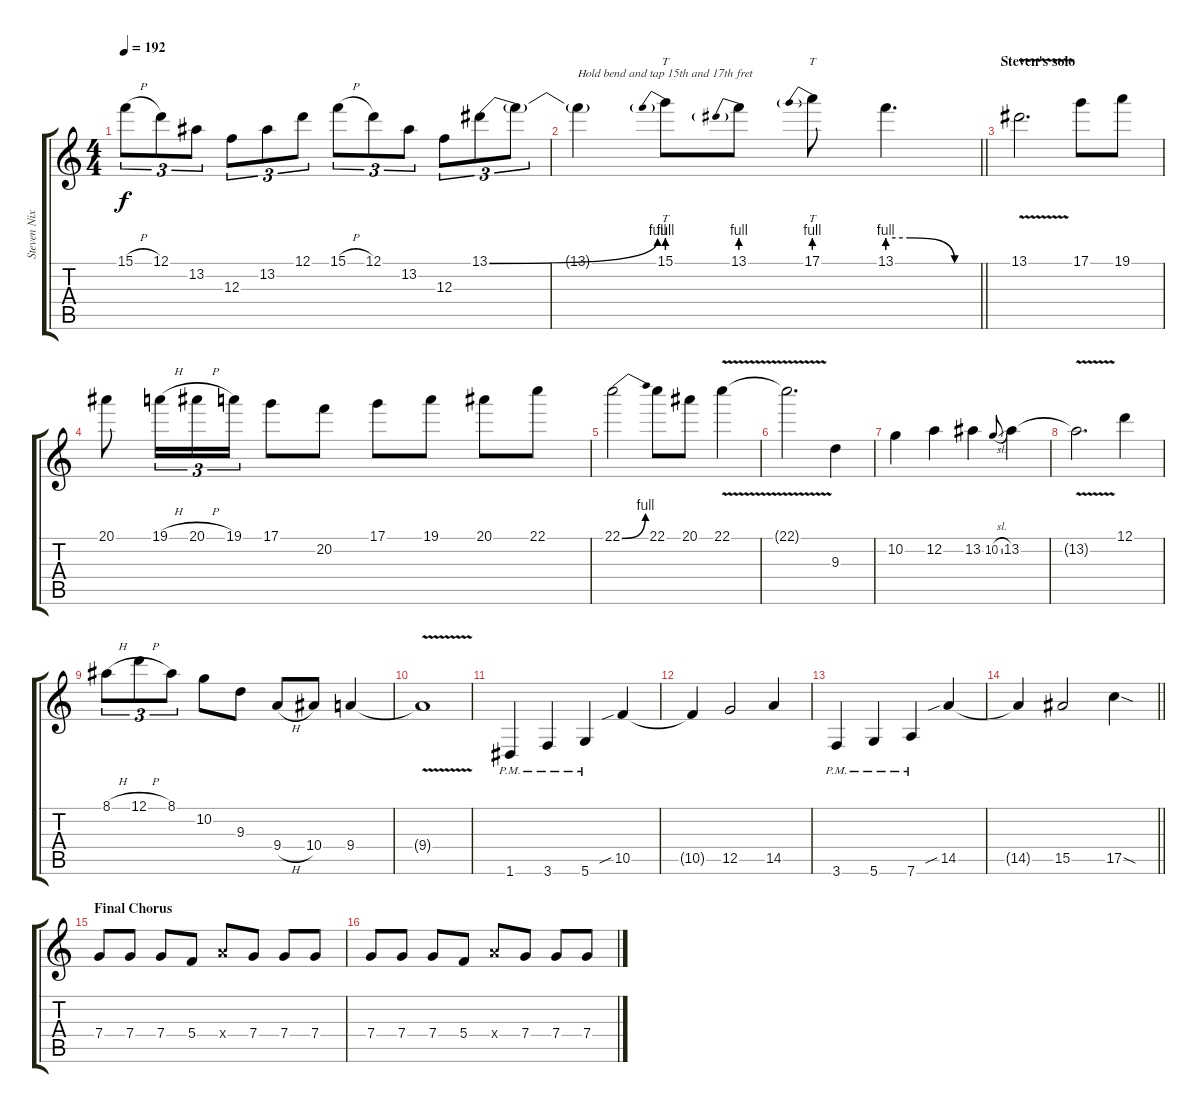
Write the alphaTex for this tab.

\track ("Steven Nixon" "Steven Nix") {instrument distortionguitar}
\staff {score tabs}
\tuning (D4 A3 F3 C3 G2 D2) {hide}
\ts (4 4)
\tempo 192
\clef g2
\ks c
15.1{h}.8{tu (3 2) dy f} 12.1.8{tu (3 2)} 13.2.8{tu (3 2)} 12.3.8{tu (3 2)} 13.2.8{tu (3 2)} 12.1.8{tu (3 2)} 15.1{h}.8{tu (3 2)} 12.1.8{tu (3 2)} 13.2.8{tu (3 2)} 12.3.8{tu (3 2)} 13.1{be (bend 0 0 60 4)}.8{tu (3 2)} 13.1{t}.8{tu (3 2)} |
\barLineRight lightlight
13.1{t}.4{txt "Hold bend and tap 15th and 17th fret"} 15.1{be (prebend 0 4 60 4)}.8{tt} 13.1{be (prebend 0 4 60 4)}.8 17.1{be (prebend 0 4 60 4)}.8{tt} 13.1{be (custom 0 4 15 4 45 0 60 0)}.4{d} |
\section ("" "Steven's solo")
13.1{v}.2{d} 17.1.8 19.1.8 |
20.1.8 19.1{h}.16{tu (3 2)} 20.1{h}.16{tu (3 2)} 19.1.16{tu (3 2)} 17.1.8 20.2.8 17.1.8 19.1.8 20.1.8 22.1.8 |
22.1{be (bend 0 0 60 4)}.2 22.1.8 20.1.8 22.1{v}.4 |
22.1{v t}.2{d} 9.3.4 |
10.2.4 12.2.4 13.2.4 10.2{sl}.8{gr onbeat} 13.2.4 |
13.2{v t}.2{d} 12.1.4 |
8.1{h}.8{tu (3 2)} 12.1{h}.8{tu (3 2)} 8.1.8{tu (3 2)} 10.2.8 9.3.8 9.4{h}.8 10.4.8 9.4.4 |
9.4{v t}.1 |
1.6{pm}.4 3.6{pm}.4 5.6{pm}.4 10.5{sib}.4 |
10.5{t}.4 12.5.2 14.5.4 |
3.6{pm}.4 5.6{pm}.4 7.6{pm}.4 14.5{sib}.4 |
\barLineRight lightlight
14.5{t}.4 15.5.2 17.5{sod}.4 |
\section ("" "Final Chorus")
7.4.8 7.4.8 7.4.8 5.4.8 9.4{x}.8 7.4.8 7.4.8 7.4.8 |
7.4.8 7.4.8 7.4.8 5.4.8 9.4{x}.8 7.4.8 7.4.8 7.4.8
